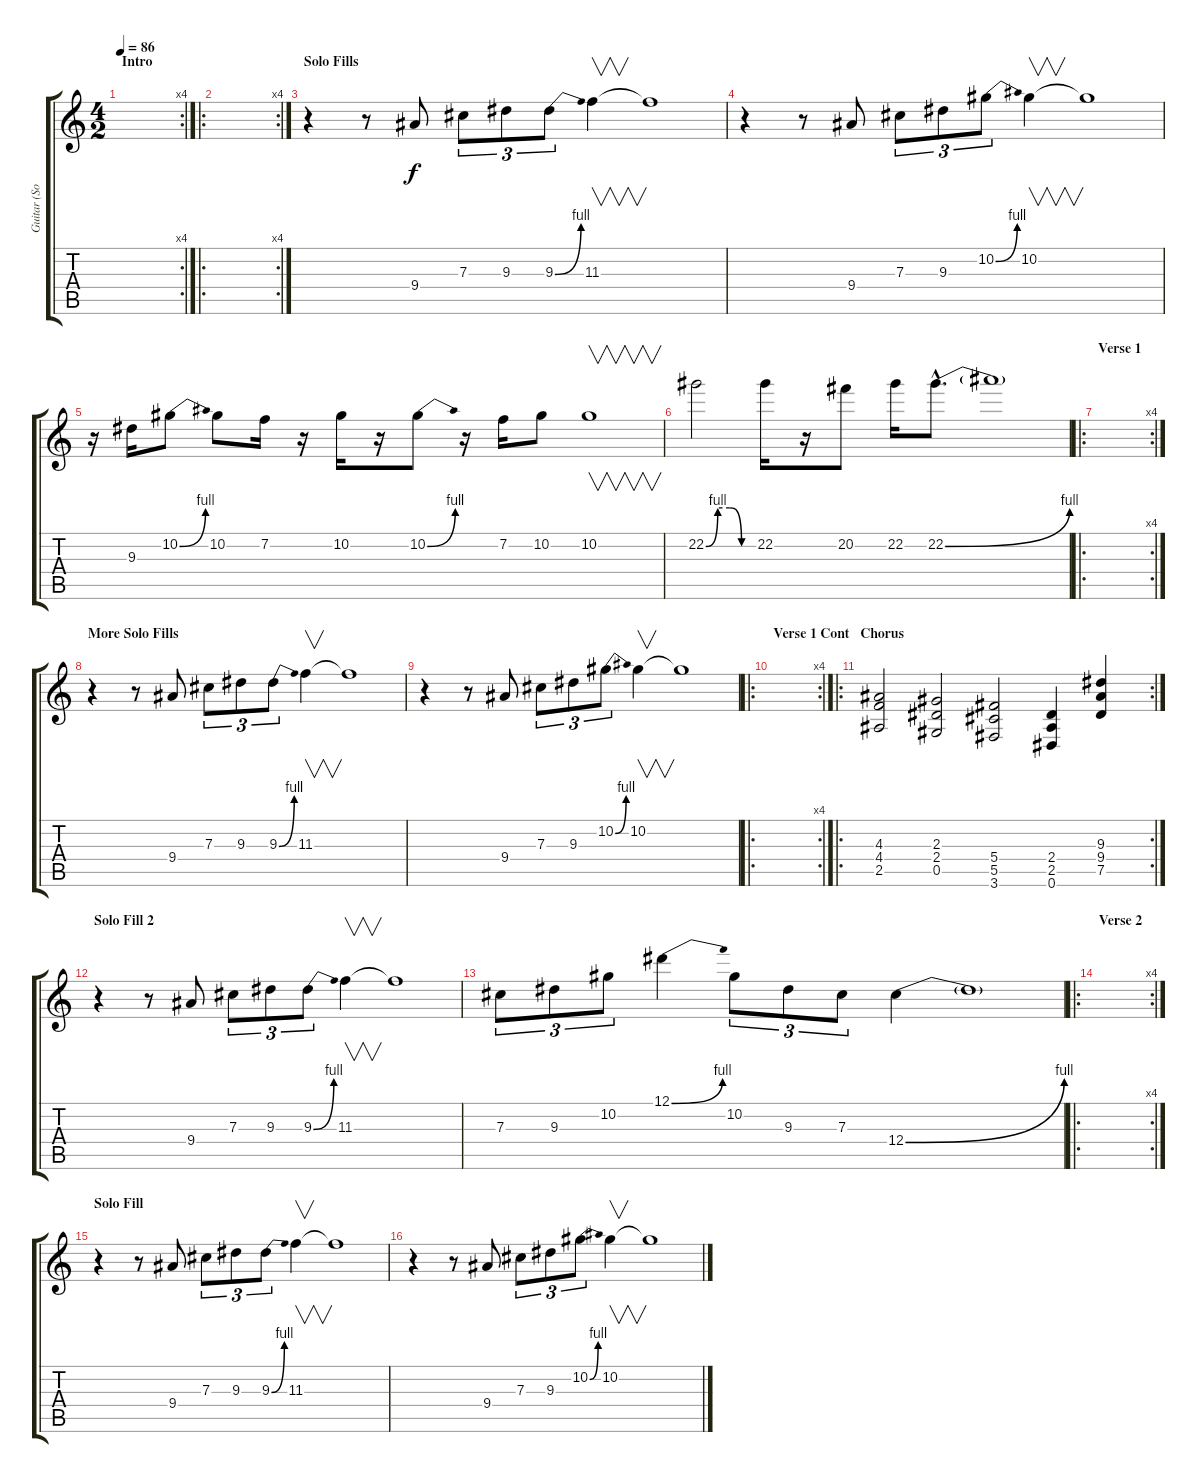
\track ("Guitar (Solo Fills)" "Guitar (So") {instrument distortionguitar}
\staff {score tabs}
\tuning (Eb4 Bb3 Gb3 Db3 Ab2 Eb2) {hide}
\rc 4
\ts (4 2)
\section ("" "Intro")
\tempo 86
\clef g2
\ks c
|
\ro
\rc 4
|
\section ("" "Solo Fills")
r.4 r.8 9.4.8 7.3.8{tu (3 2)} 9.3.8{tu (3 2)} 9.3{be (bend 0 0 60 4)}.8{tu (3 2)} 11.3.4{v} 11.3{t}.1 |
r.4 r.8 9.4.8 7.3.8{tu (3 2)} 9.3.8{tu (3 2)} 10.2{be (bend 0 0 60 4)}.8{tu (3 2)} 10.2.4{v} 10.2{t}.1 |
r.16 9.3.16 10.2{be (bend 0 0 60 4)}.8 10.2.8 7.2.16 r.16 10.2.16 r.16 10.2{be (bend 0 0 60 4)}.8 r.16 7.2.16 10.2.8 10.2.1{v} |
22.2{be (custom 0 0 15 4 30 4 45 0 60 0)}.2 22.2.16 r.16 20.2.8 22.2.16 22.2{be (bend 0 0 60 4) hac}.8{d} 22.2{t}.1 |
\ro
\rc 4
\section ("" "Verse 1")
|
\section ("" "More Solo Fills")
r.4 r.8 9.4.8 7.3.8{tu (3 2)} 9.3.8{tu (3 2)} 9.3{be (bend 0 0 60 4)}.8{tu (3 2)} 11.3.4{v} 11.3{t}.1 |
r.4 r.8 9.4.8 7.3.8{tu (3 2)} 9.3.8{tu (3 2)} 10.2{be (bend 0 0 60 4)}.8{tu (3 2)} 10.2.4{v} 10.2{t}.1 |
\ro
\rc 4
\section ("" "Verse 1 Cont")
|
\ro
\rc 2
\section ("" "Chorus")
(4.3 4.4 2.5).2 (2.3 2.4 0.5).2 (5.4 5.5 3.6).2 (2.4 2.5 0.6).4 (9.3 9.4 7.5).4 |
\section ("" "Solo Fill 2")
r.4 r.8 9.4.8 7.3.8{tu (3 2)} 9.3.8{tu (3 2)} 9.3{be (bend 0 0 60 4)}.8{tu (3 2)} 11.3.4{v} 11.3{t}.1 |
7.3.8{tu (3 2)} 9.3.8{tu (3 2)} 10.2.8{tu (3 2)} 12.1{be (bend 0 0 60 4)}.4 10.2.8{tu (3 2)} 9.3.8{tu (3 2)} 7.3.8{tu (3 2)} 12.4{be (bend 0 0 60 4)}.4 12.4{t}.1 |
\ro
\rc 4
\section ("" "Verse 2")
|
\section ("" "Solo Fill")
r.4 r.8 9.4.8 7.3.8{tu (3 2)} 9.3.8{tu (3 2)} 9.3{be (bend 0 0 60 4)}.8{tu (3 2)} 11.3.4{v} 11.3{t}.1 |
r.4 r.8 9.4.8 7.3.8{tu (3 2)} 9.3.8{tu (3 2)} 10.2{be (bend 0 0 60 4)}.8{tu (3 2)} 10.2.4{v} 10.2{t}.1
